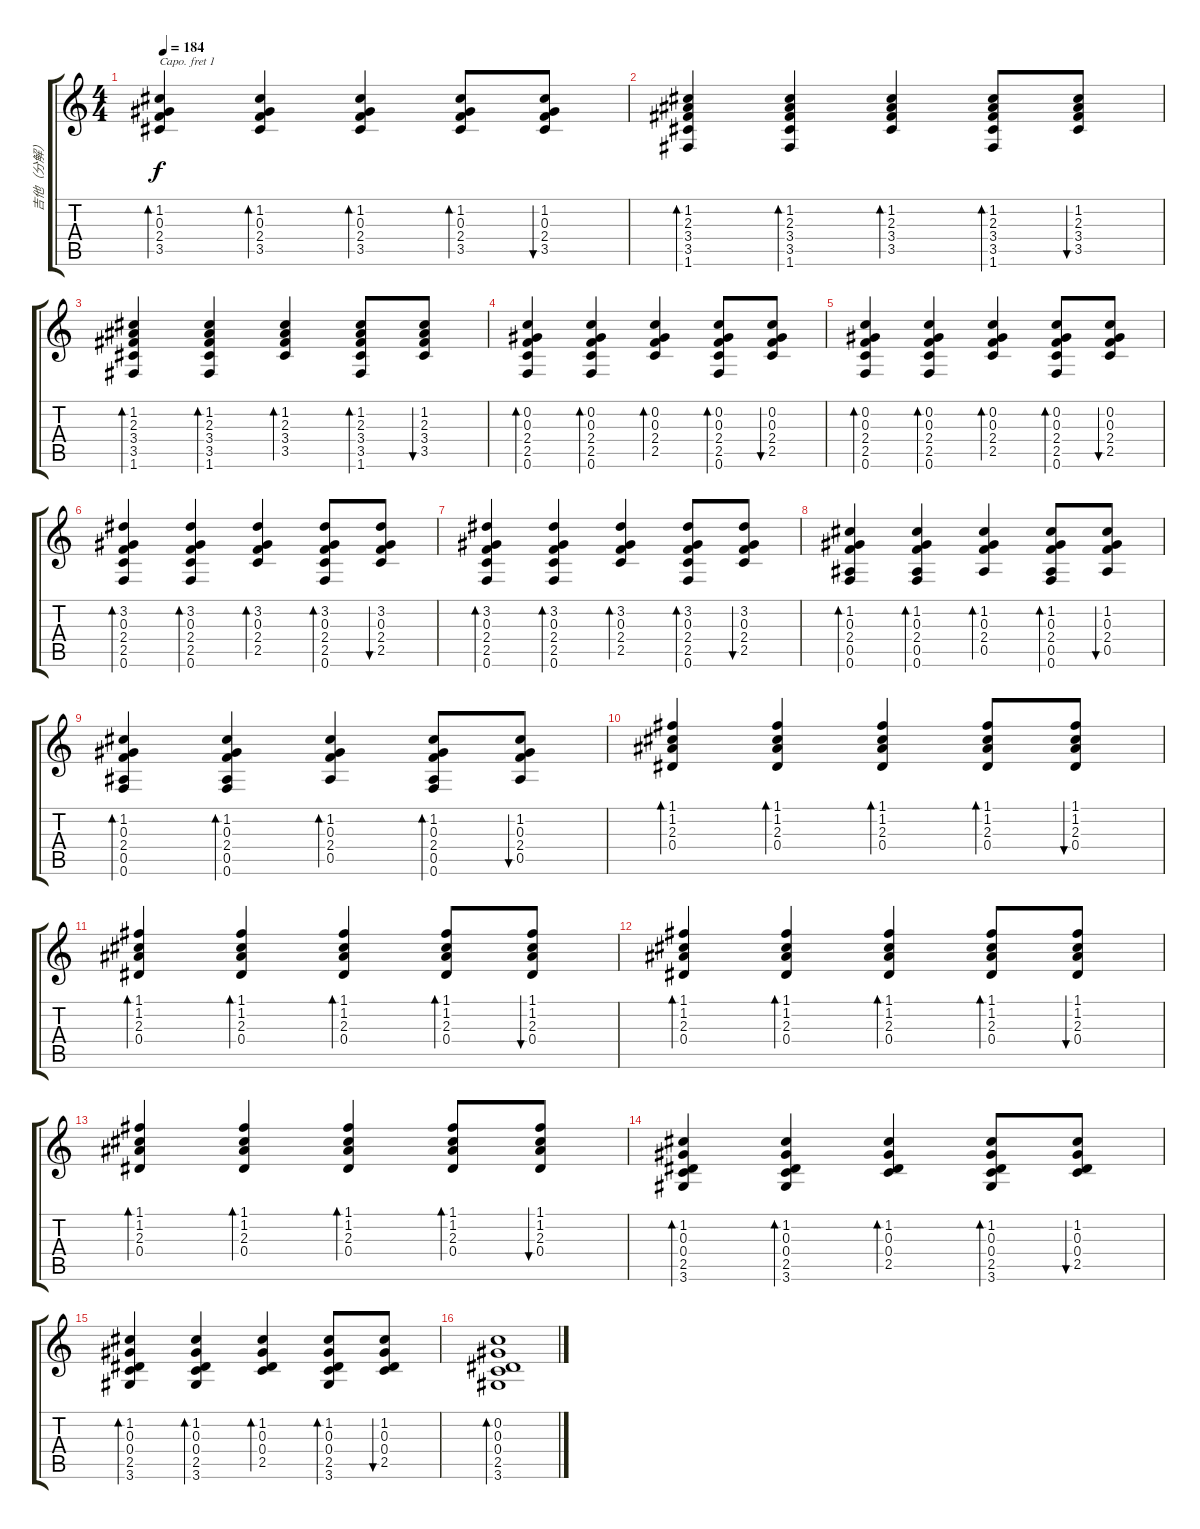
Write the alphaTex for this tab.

\track ("吉他（分解）" "吉他（分解）") {instrument acousticguitarsteel}
\staff {score tabs}
\capo 1
\tuning (E4 B3 G3 D3 A2 E2) {hide}
\ts (4 4)
\tempo 184
\clef g2
\ks c
(1.2 0.3 2.4 3.5).4{bd 60 dy f} (1.2 0.3 2.4 3.5).4{bd 60} (1.2 0.3 2.4 3.5).4{bd 60} (1.2 0.3 2.4 3.5).8{bd 60} (1.2 0.3 2.4 3.5).8{bu 60} |
(1.2 2.3 3.4 3.5 1.6).4{bd 60} (1.2 2.3 3.4 3.5 1.6).4{bd 60} (1.2 2.3 3.4 3.5).4{bd 60} (1.2 2.3 3.4 3.5 1.6).8{bd 60} (1.2 2.3 3.4 3.5).8{bu 60} |
(1.2 2.3 3.4 3.5 1.6).4{bd 60} (1.2 2.3 3.4 3.5 1.6).4{bd 60} (1.2 2.3 3.4 3.5).4{bd 60} (1.2 2.3 3.4 3.5 1.6).8{bd 60} (1.2 2.3 3.4 3.5).8{bu 60} |
(0.2 0.3 2.4 2.5 0.6).4{bd 60} (0.2 0.3 2.4 2.5 0.6).4{bd 60} (0.2 0.3 2.4 2.5).4{bd 60} (0.2 0.3 2.4 2.5 0.6).8{bd 60} (0.2 0.3 2.4 2.5).8{bu 60} |
(0.2 0.3 2.4 2.5 0.6).4{bd 60} (0.2 0.3 2.4 2.5 0.6).4{bd 60} (0.2 0.3 2.4 2.5).4{bd 60} (0.2 0.3 2.4 2.5 0.6).8{bd 60} (0.2 0.3 2.4 2.5).8{bu 60} |
(3.2 0.3 2.4 2.5 0.6).4{bd 60} (3.2 0.3 2.4 2.5 0.6).4{bd 60} (3.2 0.3 2.4 2.5).4{bd 60} (3.2 0.3 2.4 2.5 0.6).8{bd 60} (3.2 0.3 2.4 2.5).8{bu 60} |
(3.2 0.3 2.4 2.5 0.6).4{bd 60} (3.2 0.3 2.4 2.5 0.6).4{bd 60} (3.2 0.3 2.4 2.5).4{bd 60} (3.2 0.3 2.4 2.5 0.6).8{bd 60} (3.2 0.3 2.4 2.5).8{bu 60} |
(1.2 0.3 2.4 0.5 0.6).4{bd 60} (1.2 0.3 2.4 0.5 0.6).4{bd 60} (1.2 0.3 2.4 0.5).4{bd 60} (1.2 0.3 2.4 0.5 0.6).8{bd 60} (1.2 0.3 2.4 0.5).8{bu 60} |
(1.2 0.3 2.4 0.5 0.6).4{bd 60} (1.2 0.3 2.4 0.5 0.6).4{bd 60} (1.2 0.3 2.4 0.5).4{bd 60} (1.2 0.3 2.4 0.5 0.6).8{bd 60} (1.2 0.3 2.4 0.5).8{bu 60} |
(1.1 1.2 2.3 0.4).4{bd 60} (1.1 1.2 2.3 0.4).4{bd 60} (1.1 1.2 2.3 0.4).4{bd 60} (1.1 1.2 2.3 0.4).8{bd 60} (1.1 1.2 2.3 0.4).8{bu 60} |
(1.1 1.2 2.3 0.4).4{bd 60} (1.1 1.2 2.3 0.4).4{bd 60} (1.1 1.2 2.3 0.4).4{bd 60} (1.1 1.2 2.3 0.4).8{bd 60} (1.1 1.2 2.3 0.4).8{bu 60} |
(1.1 1.2 2.3 0.4).4{bd 60} (1.1 1.2 2.3 0.4).4{bd 60} (1.1 1.2 2.3 0.4).4{bd 60} (1.1 1.2 2.3 0.4).8{bd 60} (1.1 1.2 2.3 0.4).8{bu 60} |
(1.1 1.2 2.3 0.4).4{bd 60} (1.1 1.2 2.3 0.4).4{bd 60} (1.1 1.2 2.3 0.4).4{bd 60} (1.1 1.2 2.3 0.4).8{bd 60} (1.1 1.2 2.3 0.4).8{bu 60} |
(1.2 0.3 0.4 2.5 3.6).4{bd 60} (1.2 0.3 0.4 2.5 3.6).4{bd 60} (1.2 0.3 0.4 2.5).4{bd 60} (1.2 0.3 0.4 2.5 3.6).8{bd 60} (1.2 0.3 0.4 2.5).8{bu 60} |
(1.2 0.3 0.4 2.5 3.6).4{bd 60} (1.2 0.3 0.4 2.5 3.6).4{bd 60} (1.2 0.3 0.4 2.5).4{bd 60} (1.2 0.3 0.4 2.5 3.6).8{bd 60} (1.2 0.3 0.4 2.5).8{bu 60} |
(0.2 0.3 0.4 2.5 3.6).1{bd 480}
